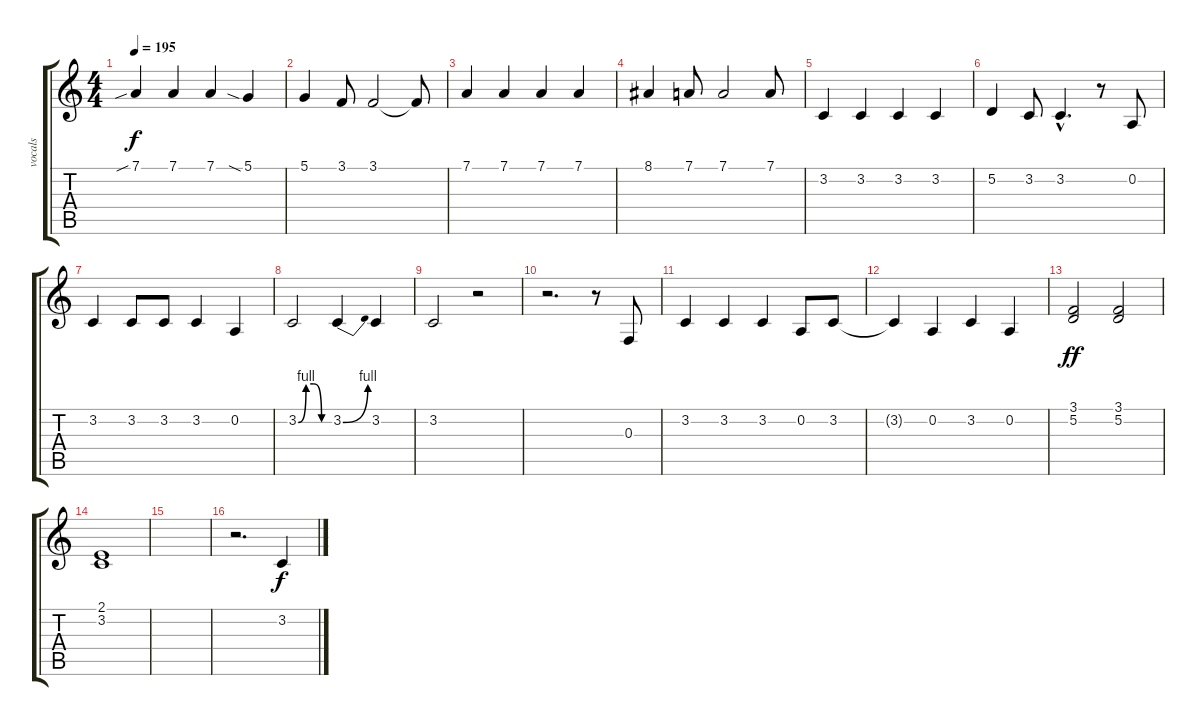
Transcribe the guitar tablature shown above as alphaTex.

\track ("vocals" "vocals") {instrument oboe}
\staff {score tabs}
\tuning (D4 A3 F3 C3 G2 D2) {hide}
\ts (4 4)
\tempo 195
\clef g2
\ks c
7.1{sib}.4{dy f} 7.1.4 7.1.4 5.1{sia}.4 |
5.1.4 3.1.8 3.1.2 3.1{t}.8 |
7.1.4 7.1.4 7.1.4 7.1.4 |
8.1.4 7.1.8 7.1.2 7.1.8 |
3.2.4 3.2.4 3.2.4 3.2.4 |
5.2.4 3.2.8 3.2{hac}.4{d} r.8 0.2.8 |
3.2.4 3.2.8 3.2.8 3.2.4 0.2.4 |
3.2{be (custom 0 0 15 4 30 4 45 0 60 0)}.2 3.2{be (bend 0 0 60 4)}.4 3.2.4 |
3.2.2 r.2 |
r.2{d} r.8 0.3.8 |
3.2.4 3.2.4 3.2.4 0.2.8 3.2.8 |
3.2{t}.4 0.2.4 3.2.4 0.2.4 |
(3.1 5.2).2{dy ff} (3.1 5.2).2 |
(2.1 3.2).1 |
|
r.2{d} 3.2.4{dy f}
